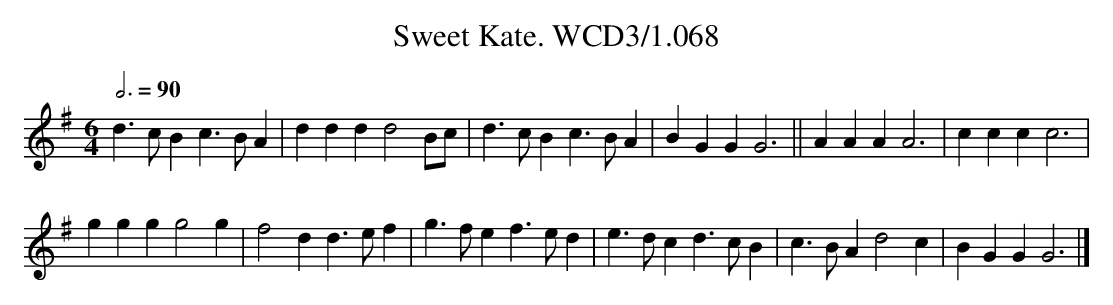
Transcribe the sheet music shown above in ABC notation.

X:1
T:Sweet Kate. WCD3/1.068
M:6/4
L:1/4
Q:3/4=90
K:G
d3/c/B c3/B/A|ddd d2B/c/|d3/c/B c3/B/A|\
BGG G3||AAA A3|ccc c3|
ggg g2g|f2d d3/e/f|g3/f/e f3/e/d|\
e3/d/c d3/c/B|c3/B/A d2c|BGG G3|]
